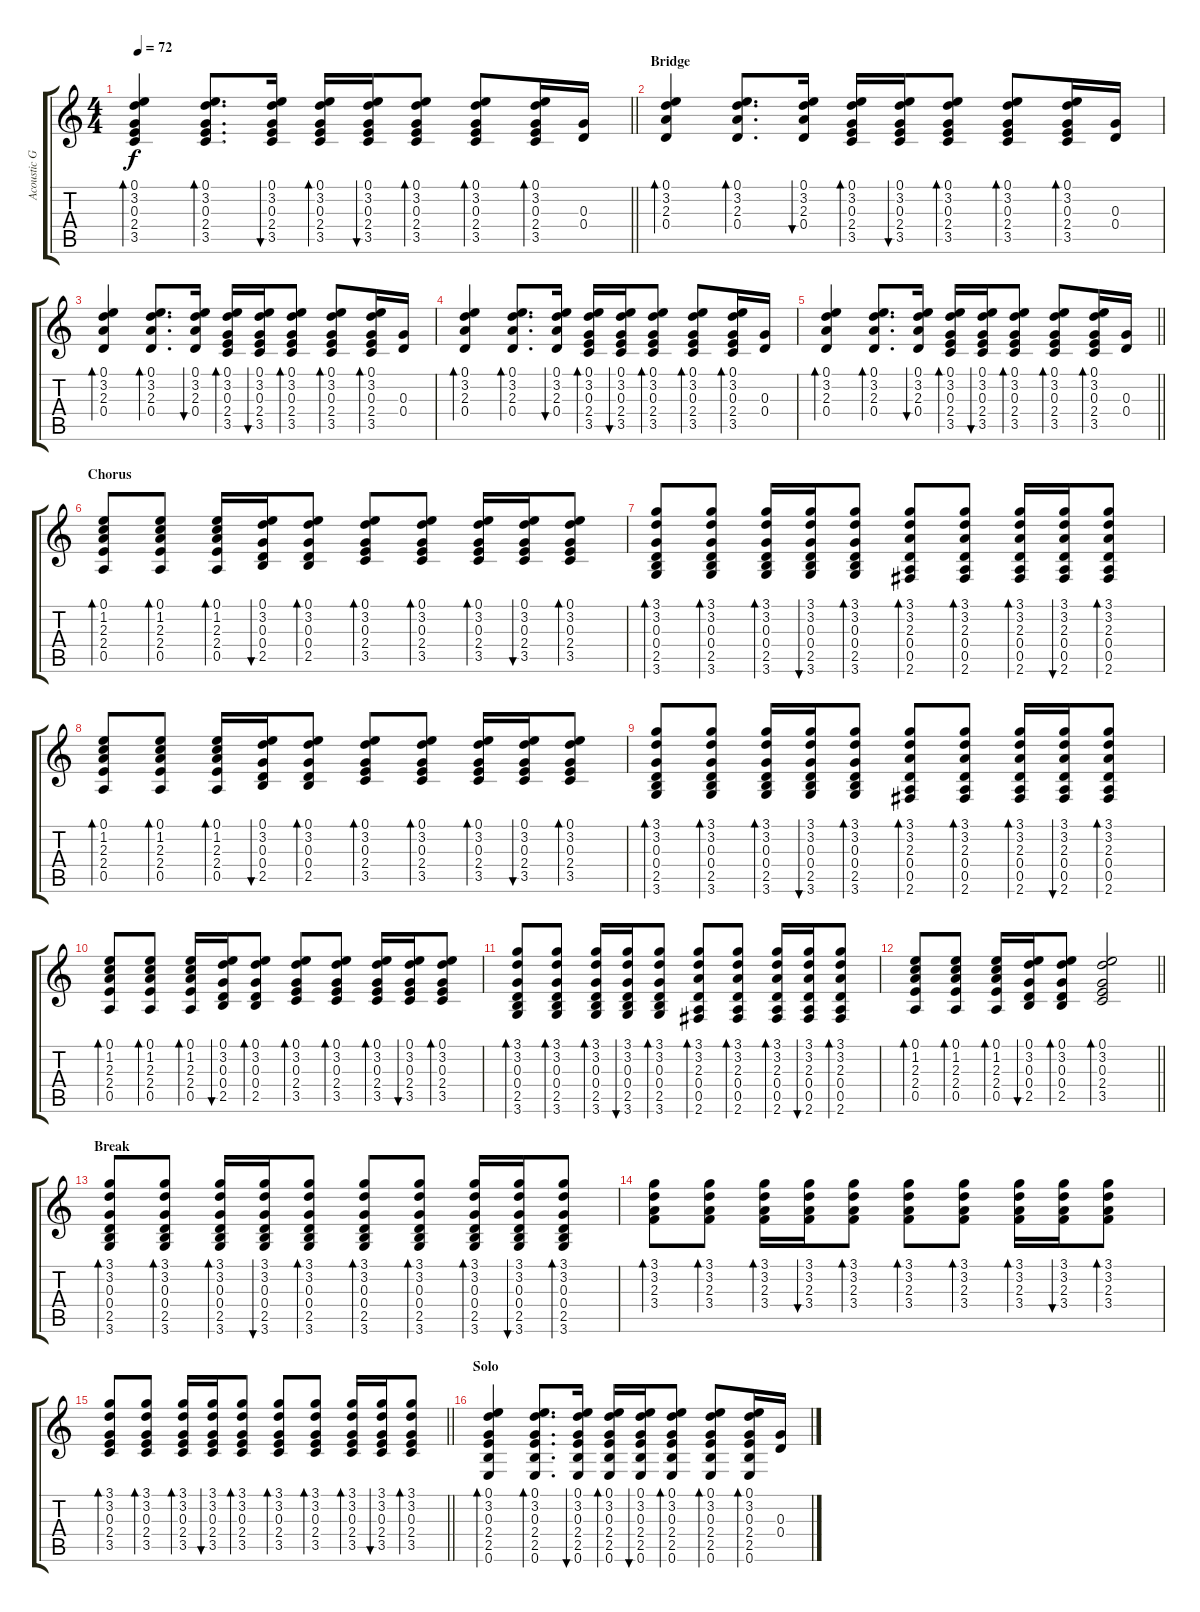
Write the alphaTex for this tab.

\track ("Acoustic Guitar" "Acoustic G") {instrument acousticguitarsteel}
\staff {score tabs}
\tuning (E4 B3 G3 D3 A2 E2) {hide}
\ts (4 4)
\tempo 72
\clef g2
\barLineRight lightlight
\ks c
(0.1 3.2 0.3 2.4 3.5).4{bd 30 dy f} (0.1 3.2 0.3 2.4 3.5).8{d bd 30} (0.1 3.2 0.3 2.4 3.5).16{bu 30} (0.1 3.2 0.3 2.4 3.5).16{bd 30} (0.1 3.2 0.3 2.4 3.5).16{bu 30} (0.1 3.2 0.3 2.4 3.5).8{bd 30} (0.1 3.2 0.3 2.4 3.5).8{bd 30} (0.1 3.2 0.3 2.4 3.5).16{bd 30} (0.3 0.4).16 |
\section ("" "Bridge")
(0.1 3.2 2.3 0.4).4{bd 30} (0.1 3.2 2.3 0.4).8{d bd 30} (0.1 3.2 2.3 0.4).16{bu 30} (0.1 3.2 0.3 2.4 3.5).16{bd 30} (0.1 3.2 0.3 2.4 3.5).16{bu 30} (0.1 3.2 0.3 2.4 3.5).8{bd 30} (0.1 3.2 0.3 2.4 3.5).8{bd 30} (0.1 3.2 0.3 2.4 3.5).16{bd 30} (0.3 0.4).16 |
(0.1 3.2 2.3 0.4).4{bd 30} (0.1 3.2 2.3 0.4).8{d bd 30} (0.1 3.2 2.3 0.4).16{bu 30} (0.1 3.2 0.3 2.4 3.5).16{bd 30} (0.1 3.2 0.3 2.4 3.5).16{bu 30} (0.1 3.2 0.3 2.4 3.5).8{bd 30} (0.1 3.2 0.3 2.4 3.5).8{bd 30} (0.1 3.2 0.3 2.4 3.5).16{bd 30} (0.3 0.4).16 |
(0.1 3.2 2.3 0.4).4{bd 30} (0.1 3.2 2.3 0.4).8{d bd 30} (0.1 3.2 2.3 0.4).16{bu 30} (0.1 3.2 0.3 2.4 3.5).16{bd 30} (0.1 3.2 0.3 2.4 3.5).16{bu 30} (0.1 3.2 0.3 2.4 3.5).8{bd 30} (0.1 3.2 0.3 2.4 3.5).8{bd 30} (0.1 3.2 0.3 2.4 3.5).16{bd 30} (0.3 0.4).16 |
\barLineRight lightlight
(0.1 3.2 2.3 0.4).4{bd 30} (0.1 3.2 2.3 0.4).8{d bd 30} (0.1 3.2 2.3 0.4).16{bu 30} (0.1 3.2 0.3 2.4 3.5).16{bd 30} (0.1 3.2 0.3 2.4 3.5).16{bu 30} (0.1 3.2 0.3 2.4 3.5).8{bd 30} (0.1 3.2 0.3 2.4 3.5).8{bd 30} (0.1 3.2 0.3 2.4 3.5).16{bd 30} (0.3 0.4).16 |
\section ("" "Chorus")
(0.1 1.2 2.3 2.4 0.5).8{bd 30} (0.1 1.2 2.3 2.4 0.5).8{bd 30} (0.1 1.2 2.3 2.4 0.5).16{bd 30} (0.1 3.2 0.3 0.4 2.5).16{bu 30} (0.1 3.2 0.3 0.4 2.5).8{bd 30} (0.1 3.2 0.3 2.4 3.5).8{bd 30} (0.1 3.2 0.3 2.4 3.5).8{bd 30} (0.1 3.2 0.3 2.4 3.5).16{bd 30} (0.1 3.2 0.3 2.4 3.5).16{bu 30} (0.1 3.2 0.3 2.4 3.5).8{bd 30} |
(3.1 3.2 0.3 0.4 2.5 3.6).8{bd 30} (3.1 3.2 0.3 0.4 2.5 3.6).8{bd 30} (3.1 3.2 0.3 0.4 2.5 3.6).16{bd 30} (3.1 3.2 0.3 0.4 2.5 3.6).16{bu 30} (3.1 3.2 0.3 0.4 2.5 3.6).8{bd 30} (3.1 3.2 2.3 0.4 0.5 2.6).8{bd 30} (3.1 3.2 2.3 0.4 0.5 2.6).8{bd 30} (3.1 3.2 2.3 0.4 0.5 2.6).16{bd 30} (3.1 3.2 2.3 0.4 0.5 2.6).16{bu 30} (3.1 3.2 2.3 0.4 0.5 2.6).8{bd 30} |
(0.1 1.2 2.3 2.4 0.5).8{bd 30} (0.1 1.2 2.3 2.4 0.5).8{bd 30} (0.1 1.2 2.3 2.4 0.5).16{bd 30} (0.1 3.2 0.3 0.4 2.5).16{bu 30} (0.1 3.2 0.3 0.4 2.5).8{bd 30} (0.1 3.2 0.3 2.4 3.5).8{bd 30} (0.1 3.2 0.3 2.4 3.5).8{bd 30} (0.1 3.2 0.3 2.4 3.5).16{bd 30} (0.1 3.2 0.3 2.4 3.5).16{bu 30} (0.1 3.2 0.3 2.4 3.5).8{bd 30} |
(3.1 3.2 0.3 0.4 2.5 3.6).8{bd 30} (3.1 3.2 0.3 0.4 2.5 3.6).8{bd 30} (3.1 3.2 0.3 0.4 2.5 3.6).16{bd 30} (3.1 3.2 0.3 0.4 2.5 3.6).16{bu 30} (3.1 3.2 0.3 0.4 2.5 3.6).8{bd 30} (3.1 3.2 2.3 0.4 0.5 2.6).8{bd 30} (3.1 3.2 2.3 0.4 0.5 2.6).8{bd 30} (3.1 3.2 2.3 0.4 0.5 2.6).16{bd 30} (3.1 3.2 2.3 0.4 0.5 2.6).16{bu 30} (3.1 3.2 2.3 0.4 0.5 2.6).8{bd 30} |
(0.1 1.2 2.3 2.4 0.5).8{bd 30} (0.1 1.2 2.3 2.4 0.5).8{bd 30} (0.1 1.2 2.3 2.4 0.5).16{bd 30} (0.1 3.2 0.3 0.4 2.5).16{bu 30} (0.1 3.2 0.3 0.4 2.5).8{bd 30} (0.1 3.2 0.3 2.4 3.5).8{bd 30} (0.1 3.2 0.3 2.4 3.5).8{bd 30} (0.1 3.2 0.3 2.4 3.5).16{bd 30} (0.1 3.2 0.3 2.4 3.5).16{bu 30} (0.1 3.2 0.3 2.4 3.5).8{bd 30} |
(3.1 3.2 0.3 0.4 2.5 3.6).8{bd 30} (3.1 3.2 0.3 0.4 2.5 3.6).8{bd 30} (3.1 3.2 0.3 0.4 2.5 3.6).16{bd 30} (3.1 3.2 0.3 0.4 2.5 3.6).16{bu 30} (3.1 3.2 0.3 0.4 2.5 3.6).8{bd 30} (3.1 3.2 2.3 0.4 0.5 2.6).8{bd 30} (3.1 3.2 2.3 0.4 0.5 2.6).8{bd 30} (3.1 3.2 2.3 0.4 0.5 2.6).16{bd 30} (3.1 3.2 2.3 0.4 0.5 2.6).16{bu 30} (3.1 3.2 2.3 0.4 0.5 2.6).8{bd 30} |
\barLineRight lightlight
(0.1 1.2 2.3 2.4 0.5).8{bd 30} (0.1 1.2 2.3 2.4 0.5).8{bd 30} (0.1 1.2 2.3 2.4 0.5).16{bd 30} (0.1 3.2 0.3 0.4 2.5).16{bu 30} (0.1 3.2 0.3 0.4 2.5).8{bd 30} (0.1 3.2 0.3 2.4 3.5).2{bd 30} |
\section ("" "Break")
(3.1 3.2 0.3 0.4 2.5 3.6).8{bd 30} (3.1 3.2 0.3 0.4 2.5 3.6).8{bd 30} (3.1 3.2 0.3 0.4 2.5 3.6).16{bd 30} (3.1 3.2 0.3 0.4 2.5 3.6).16{bu 30} (3.1 3.2 0.3 0.4 2.5 3.6).8{bd 30} (3.1 3.2 0.3 0.4 2.5 3.6).8{bd 30} (3.1 3.2 0.3 0.4 2.5 3.6).8{bd 30} (3.1 3.2 0.3 0.4 2.5 3.6).16{bd 30} (3.1 3.2 0.3 0.4 2.5 3.6).16{bu 30} (3.1 3.2 0.3 0.4 2.5 3.6).8{bd 30} |
(3.1 3.2 2.3 3.4).8{bd 30} (3.1 3.2 2.3 3.4).8{bd 30} (3.1 3.2 2.3 3.4).16{bd 30} (3.1 3.2 2.3 3.4).16{bu 30} (3.1 3.2 2.3 3.4).8{bd 30} (3.1 3.2 2.3 3.4).8{bd 30} (3.1 3.2 2.3 3.4).8{bd 30} (3.1 3.2 2.3 3.4).16{bd 30} (3.1 3.2 2.3 3.4).16{bu 30} (3.1 3.2 2.3 3.4).8{bd 30} |
\barLineRight lightlight
(3.1 3.2 0.3 2.4 3.5).8{bd 30} (3.1 3.2 0.3 2.4 3.5).8{bd 30} (3.1 3.2 0.3 2.4 3.5).16{bd 30} (3.1 3.2 0.3 2.4 3.5).16{bu 30} (3.1 3.2 0.3 2.4 3.5).8{bd 30} (3.1 3.2 0.3 2.4 3.5).8{bd 30} (3.1 3.2 0.3 2.4 3.5).8{bd 30} (3.1 3.2 0.3 2.4 3.5).16{bd 30} (3.1 3.2 0.3 2.4 3.5).16{bu 30} (3.1 3.2 0.3 2.4 3.5).8{bd 30} |
\section ("" "Solo")
(0.1 3.2 0.3 2.4 2.5 0.6).4{bd 30} (0.1 3.2 0.3 2.4 2.5 0.6).8{d bd 30} (0.1 3.2 0.3 2.4 2.5 0.6).16{bu 30} (0.1 3.2 0.3 2.4 2.5 0.6).16{bd 30} (0.1 3.2 0.3 2.4 2.5 0.6).16{bu 30} (0.1 3.2 0.3 2.4 2.5 0.6).8{bd 30} (0.1 3.2 0.3 2.4 2.5 0.6).8{bd 30} (0.1 3.2 0.3 2.4 2.5 0.6).16{bd 30} (0.3 0.4).16
